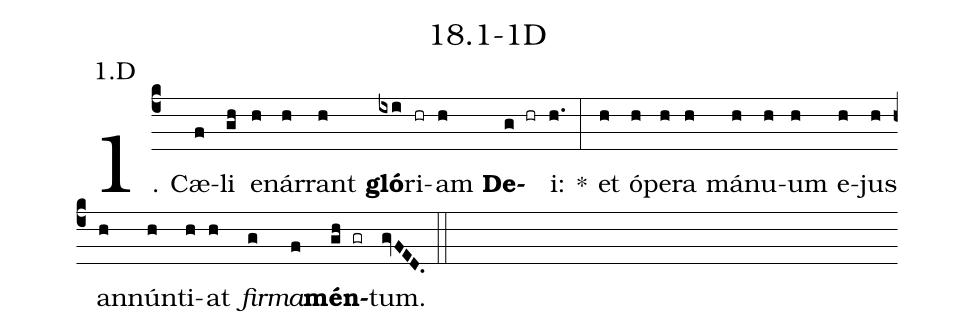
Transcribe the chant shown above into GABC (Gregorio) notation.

name: 18.1-1D;
annotation: 1.D;
%%
(c4)1. Cæ(f)li(gh) e(h)nár(h)rant(h) <b>gló</b>(ixi)ri(hr)am(h) <b>De</b>(g hr)i:(h.) *(:) et(h) ó(h)pe(h)ra(h) má(h)nu(h)um(h) e(h)jus(h) an(h)nún(h)ti(h)at(h) <i>fir</i>(g)<i>ma</i>(f)<b>mén</b>(gh gr)tum.(gvFED.) (::)


%E(h) u(h) o(g) u(f) a(gh) e.(gvFED.) (::)
